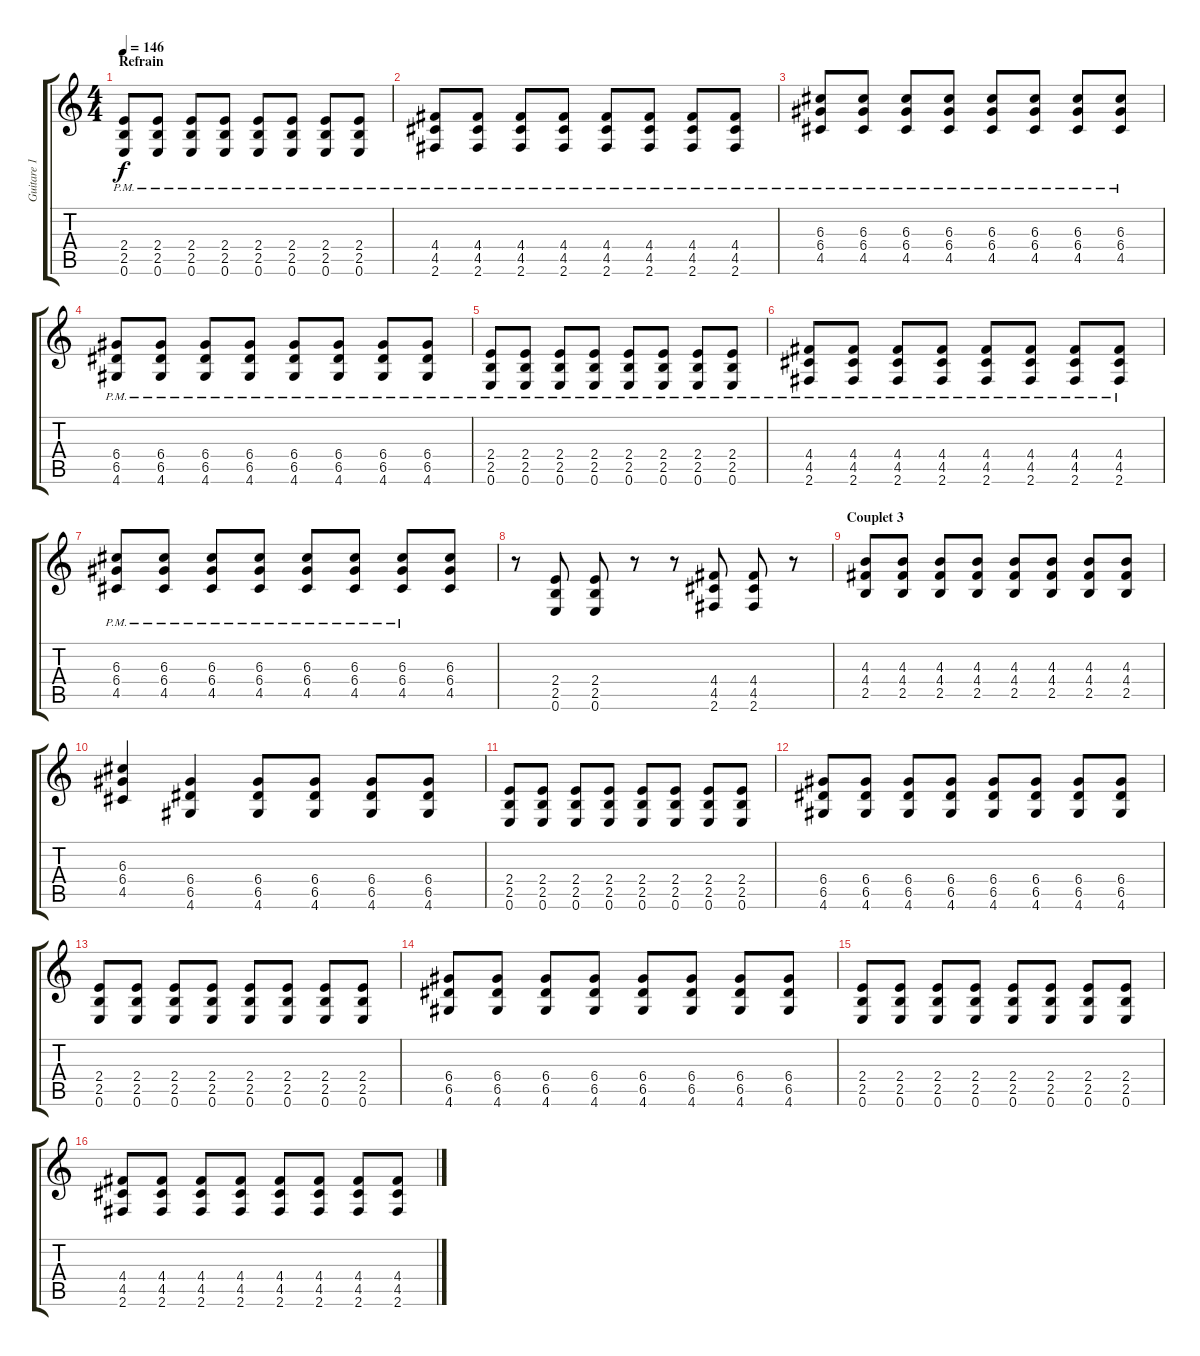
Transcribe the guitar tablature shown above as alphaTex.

\track ("Guitare 1" "Guitare 1") {instrument distortionguitar}
\staff {score tabs}
\tuning (E4 B3 G3 D3 A2 E2) {hide}
\ts (4 4)
\section ("" "Refrain")
\tempo 146
\clef g2
\ks c
(2.4{pm} 2.5{pm} 0.6{pm}).8{dy f balance 8} (2.4{pm} 2.5{pm} 0.6{pm}).8 (2.4{pm} 2.5{pm} 0.6{pm}).8 (2.4{pm} 2.5{pm} 0.6{pm}).8 (2.4{pm} 2.5{pm} 0.6{pm}).8 (2.4{pm} 2.5{pm} 0.6{pm}).8 (2.4{pm} 2.5{pm} 0.6{pm}).8 (2.4{pm} 2.5{pm} 0.6{pm}).8 |
(4.4{pm} 4.5{pm} 2.6{pm}).8 (4.4{pm} 4.5{pm} 2.6{pm}).8 (4.4{pm} 4.5{pm} 2.6{pm}).8 (4.4{pm} 4.5{pm} 2.6{pm}).8 (4.4{pm} 4.5{pm} 2.6{pm}).8 (4.4{pm} 4.5{pm} 2.6{pm}).8 (4.4{pm} 4.5{pm} 2.6{pm}).8 (4.4{pm} 4.5{pm} 2.6{pm}).8 |
(6.3{pm} 6.4{pm} 4.5{pm}).8 (6.3{pm} 6.4{pm} 4.5{pm}).8 (6.3{pm} 6.4{pm} 4.5{pm}).8 (6.3{pm} 6.4{pm} 4.5{pm}).8 (6.3{pm} 6.4{pm} 4.5{pm}).8 (6.3{pm} 6.4{pm} 4.5{pm}).8 (6.3{pm} 6.4{pm} 4.5{pm}).8 (6.3{pm} 6.4{pm} 4.5{pm}).8 |
(6.4{pm} 6.5{pm} 4.6{pm}).8 (6.4{pm} 6.5{pm} 4.6{pm}).8 (6.4{pm} 6.5{pm} 4.6{pm}).8 (6.4{pm} 6.5{pm} 4.6{pm}).8 (6.4{pm} 6.5{pm} 4.6{pm}).8 (6.4{pm} 6.5{pm} 4.6{pm}).8 (6.4{pm} 6.5{pm} 4.6{pm}).8 (6.4{pm} 6.5{pm} 4.6{pm}).8 |
(2.4{pm} 2.5{pm} 0.6{pm}).8 (2.4{pm} 2.5{pm} 0.6{pm}).8 (2.4{pm} 2.5{pm} 0.6{pm}).8 (2.4{pm} 2.5{pm} 0.6{pm}).8 (2.4{pm} 2.5{pm} 0.6{pm}).8 (2.4{pm} 2.5{pm} 0.6{pm}).8 (2.4{pm} 2.5{pm} 0.6{pm}).8 (2.4{pm} 2.5{pm} 0.6{pm}).8 |
(4.4{pm} 4.5{pm} 2.6{pm}).8 (4.4{pm} 4.5{pm} 2.6{pm}).8 (4.4{pm} 4.5{pm} 2.6{pm}).8 (4.4{pm} 4.5{pm} 2.6{pm}).8 (4.4{pm} 4.5{pm} 2.6{pm}).8 (4.4{pm} 4.5{pm} 2.6{pm}).8 (4.4{pm} 4.5{pm} 2.6{pm}).8 (4.4{pm} 4.5{pm} 2.6{pm}).8 |
(6.3{pm} 6.4{pm} 4.5{pm}).8 (6.3{pm} 6.4{pm} 4.5{pm}).8 (6.3{pm} 6.4{pm} 4.5{pm}).8 (6.3{pm} 6.4{pm} 4.5{pm}).8 (6.3{pm} 6.4{pm} 4.5{pm}).8 (6.3{pm} 6.4{pm} 4.5{pm}).8 (6.3{pm} 6.4{pm} 4.5{pm}).8 (6.3 6.4 4.5).8 |
r.8 (2.4 2.5 0.6).8 (2.4 2.5 0.6).8 r.8 r.8 (4.4 4.5 2.6).8 (4.4 4.5 2.6).8 r.8 |
\section ("" "Couplet 3")
(4.3 4.4 2.5).8{balance 4} (4.3 4.4 2.5).8 (4.3 4.4 2.5).8 (4.3 4.4 2.5).8 (4.3 4.4 2.5).8 (4.3 4.4 2.5).8 (4.3 4.4 2.5).8 (4.3 4.4 2.5).8 |
(6.3 6.4 4.5).4 (6.4 6.5 4.6).4 (6.4 6.5 4.6).8 (6.4 6.5 4.6).8 (6.4 6.5 4.6).8 (6.4 6.5 4.6).8 |
(2.4 2.5 0.6).8 (2.4 2.5 0.6).8 (2.4 2.5 0.6).8 (2.4 2.5 0.6).8 (2.4 2.5 0.6).8 (2.4 2.5 0.6).8 (2.4 2.5 0.6).8 (2.4 2.5 0.6).8 |
(6.4 6.5 4.6).8 (6.4 6.5 4.6).8 (6.4 6.5 4.6).8 (6.4 6.5 4.6).8 (6.4 6.5 4.6).8 (6.4 6.5 4.6).8 (6.4 6.5 4.6).8 (6.4 6.5 4.6).8 |
(2.4 2.5 0.6).8 (2.4 2.5 0.6).8 (2.4 2.5 0.6).8 (2.4 2.5 0.6).8 (2.4 2.5 0.6).8 (2.4 2.5 0.6).8 (2.4 2.5 0.6).8 (2.4 2.5 0.6).8 |
(6.4 6.5 4.6).8 (6.4 6.5 4.6).8 (6.4 6.5 4.6).8 (6.4 6.5 4.6).8 (6.4 6.5 4.6).8 (6.4 6.5 4.6).8 (6.4 6.5 4.6).8 (6.4 6.5 4.6).8 |
(2.4 2.5 0.6).8 (2.4 2.5 0.6).8 (2.4 2.5 0.6).8 (2.4 2.5 0.6).8 (2.4 2.5 0.6).8 (2.4 2.5 0.6).8 (2.4 2.5 0.6).8 (2.4 2.5 0.6).8 |
(4.4 4.5 2.6).8 (4.4 4.5 2.6).8 (4.4 4.5 2.6).8 (4.4 4.5 2.6).8 (4.4 4.5 2.6).8 (4.4 4.5 2.6).8 (4.4 4.5 2.6).8 (4.4 4.5 2.6).8
